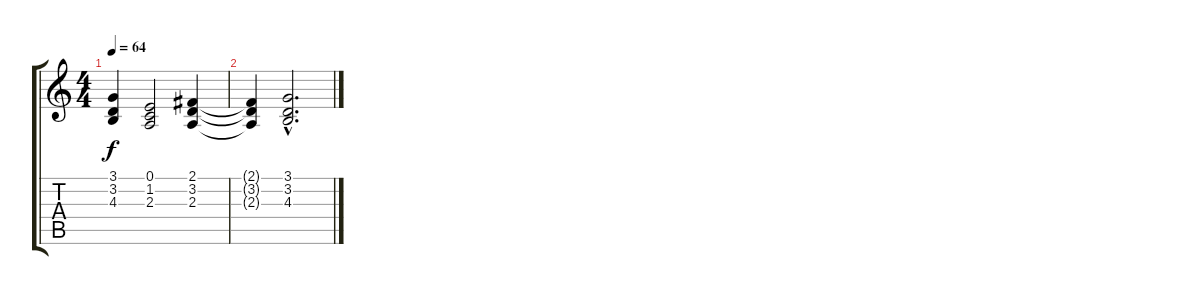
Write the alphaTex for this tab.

\track "" {instrument synthstrings1}
\staff {score tabs}
\tuning (E4 B3 G3 D3 A2 E2) {hide}
\ts (4 4)
\tempo 64
\clef g2
\ks c
(3.1{t} 3.2{t} 4.3{t}).4{dy f} (0.1 1.2 2.3).2 (2.1 3.2 2.3).4 |
(2.1{t} 3.2{t} 2.3{t}).4 (3.1{hac} 3.2{hac} 4.3{hac}).2{d}
